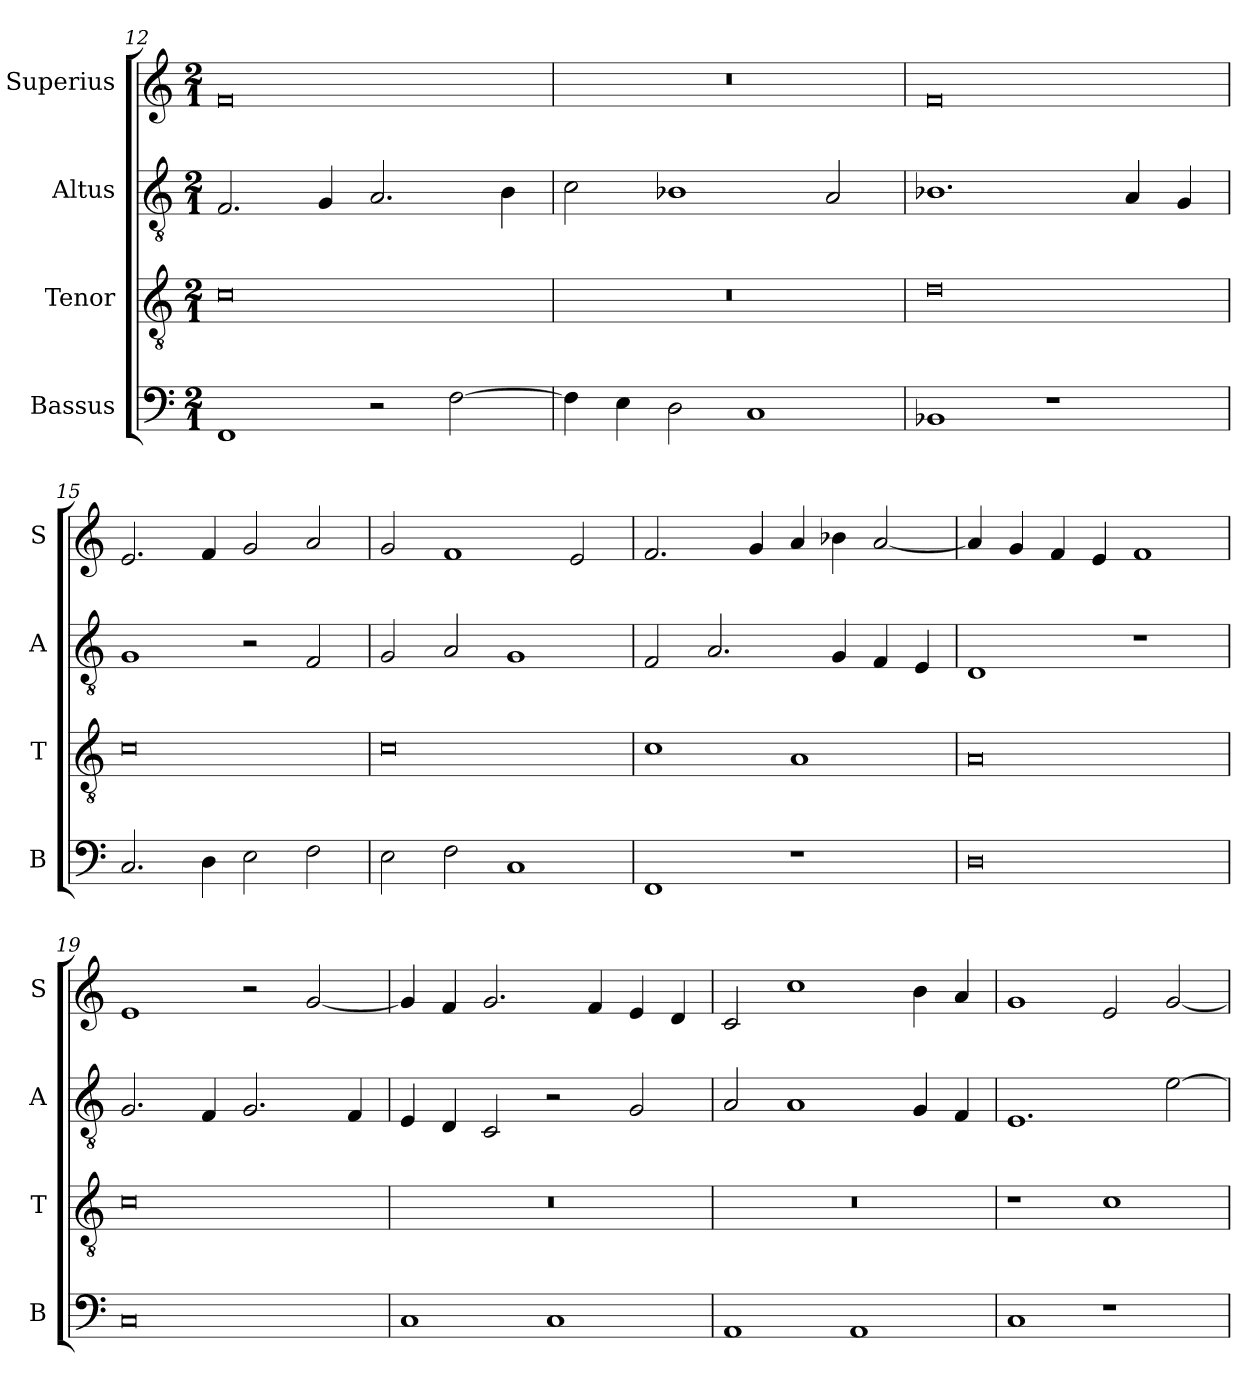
**kern	**kern	**kern	**kern
*part4	*part3	*part2	*part1
*staff4	*staff3	*staff2	*staff1
*I"Bassus	*I"Tenor	*I"Altus	*I"Superius
*I'B	*I'T	*I'A	*I'S
*clefF4	*clefGv2	*clefGv2	*clefG2
*k[]	*k[]	*k[]	*k[]
*M2/1	*M2/1	*M2/1	*M2/1
=12	=12	=12	=12
1FF	0c	2.F/	0f
.	.	4G/	.
2r	.	2.A/	.
[2F\	.	.	.
.	.	4B\	.
=13	=13	=13	=13
4F\]	0r	2c\	0r
4E\	.	.	.
2D\	.	1B-X	.
1C	.	.	.
.	.	2A/	.
=14	=14	=14	=14
1BB-X	0d	1.B-X	0f
1r	.	.	.
.	.	4A/	.
.	.	4G/	.
=15	=15	=15	=15
2.C/	0c	1G	2.e/
4D\	.	.	4f/
2E\	.	2r	2g/
2F\	.	2F/	2a/
=16	=16	=16	=16
2E\	0c	2G/	2g/
2F\	.	2A/	1f
1C	.	1G	.
.	.	.	2e/
=17	=17	=17	=17
1FF	1c	2F/	2.f/
.	.	2.A/	.
.	.	.	4g/
1r	1A	.	4a/
.	.	4G/	4b-X\
.	.	4F/	[2a/
.	.	4E/	.
=18	=18	=18	=18
0D	0A	1D	4a/]
.	.	.	4g/
.	.	.	4f/
.	.	.	4e/
.	.	1r	1f
=19	=19	=19	=19
0C	0c	2.G/	1e
.	.	4F/	.
.	.	2.G/	2r
.	.	.	[2g/
.	.	4F/	.
=20	=20	=20	=20
1C	0r	4E/	4g/]
.	.	4D/	4f/
.	.	2C/	2.g/
1C	.	2r	.
.	.	.	4f/
.	.	2G/	4e/
.	.	.	4d/
=21	=21	=21	=21
1AA	0r	2A/	2c/
.	.	1A	1cc
1AA	.	.	.
.	.	4G/	4b\
.	.	4F/	4a/
=22	=22	=22	=22
1C	1r	1.E	1g
1r	1c	.	2e/
.	.	[2e\	[2g/
=	=	=	=
*-	*-	*-	*-
